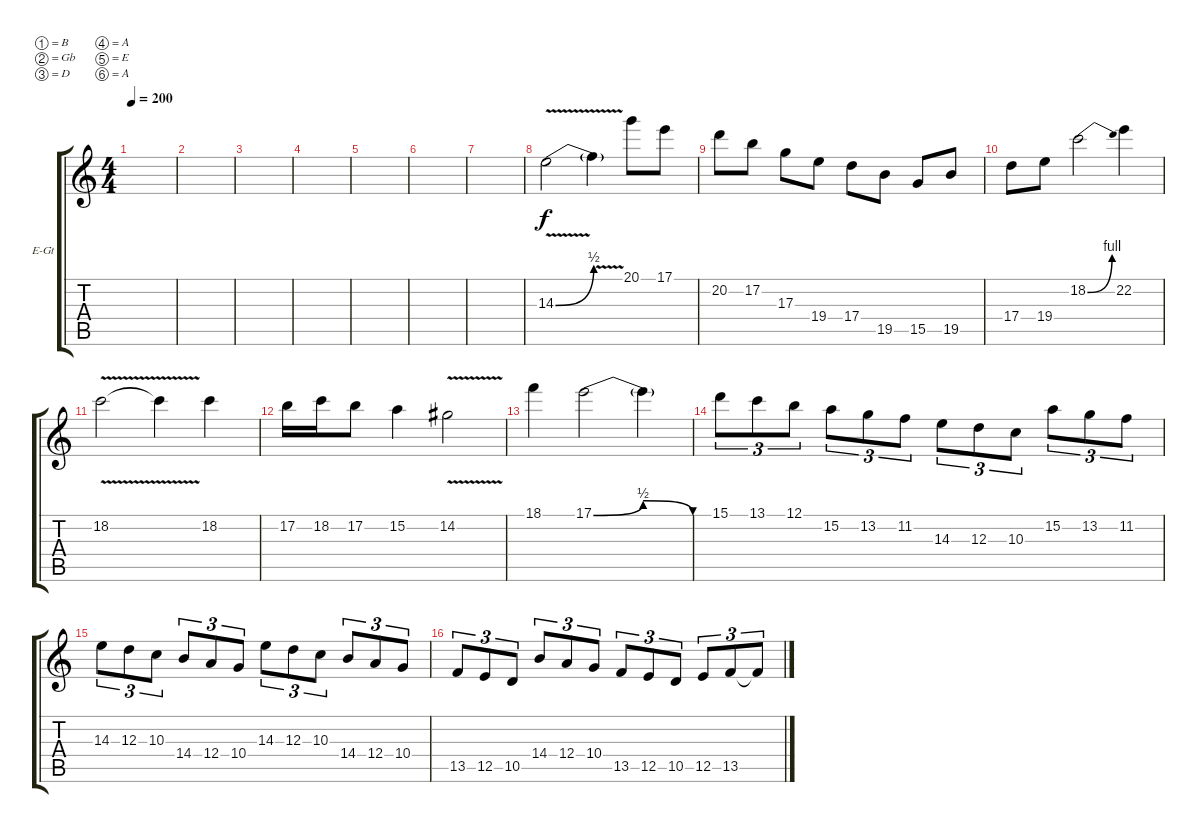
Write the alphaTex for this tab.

\bracketExtendMode groupsimilarinstruments
\firstSystemTrackNameOrientation horizontal
\otherSystemsTrackNameOrientation horizontal
\track ("Harmony" "E-Gt") {instrument distortionguitar}
\staff {score tabs}
\tuning (B3 Gb3 D3 A2 E2 A1)
\ts (4 4)
\tempo 200
\clef g2
\ks c
|
|
|
|
|
|
|
14.3{be (bend 0 0 59.4 2) v}.2{beam split} 14.3{v t}.4 20.1.8 17.1.8 |
20.2.8 17.2.8 17.3.8 19.4.8 17.4.8 19.5.8 15.5.8 19.5.8 |
17.4.8 19.4.8 18.2{be (bend 0 0 15 4)}.2 22.2.4 |
18.2{v}.2 18.2{v t}.4 18.2.4 |
17.2.16 18.2.16 17.2.8 15.2.4 14.2{v}.2 |
18.1.4 17.1{be (bendrelease 0.6 0 22.8 2 42.6 2 59.4 0)}.2 17.1{t}.4 |
15.1.8{tu (3 2)} 13.1.8{tu (3 2)} 12.1.8{tu (3 2)} 15.2.8{tu (3 2)} 13.2.8{tu (3 2)} 11.2.8{tu (3 2)} 14.3.8{tu (3 2)} 12.3.8{tu (3 2)} 10.3.8{tu (3 2)} 15.2.8{tu (3 2)} 13.2.8{tu (3 2)} 11.2.8{tu (3 2)} |
14.3.8{tu (3 2)} 12.3.8{tu (3 2)} 10.3.8{tu (3 2)} 14.4.8{tu (3 2)} 12.4.8{tu (3 2)} 10.4.8{tu (3 2)} 14.3.8{tu (3 2)} 12.3.8{tu (3 2)} 10.3.8{tu (3 2)} 14.4.8{tu (3 2)} 12.4.8{tu (3 2)} 10.4.8{tu (3 2)} |
13.5.8{tu (3 2)} 12.5.8{tu (3 2)} 10.5.8{tu (3 2)} 14.4.8{tu (3 2)} 12.4.8{tu (3 2)} 10.4.8{tu (3 2)} 13.5.8{tu (3 2)} 12.5.8{tu (3 2)} 10.5.8{tu (3 2)} 12.5.8{tu (3 2)} 13.5.8{tu (3 2)} 13.5{t}.8{tu (3 2)}
